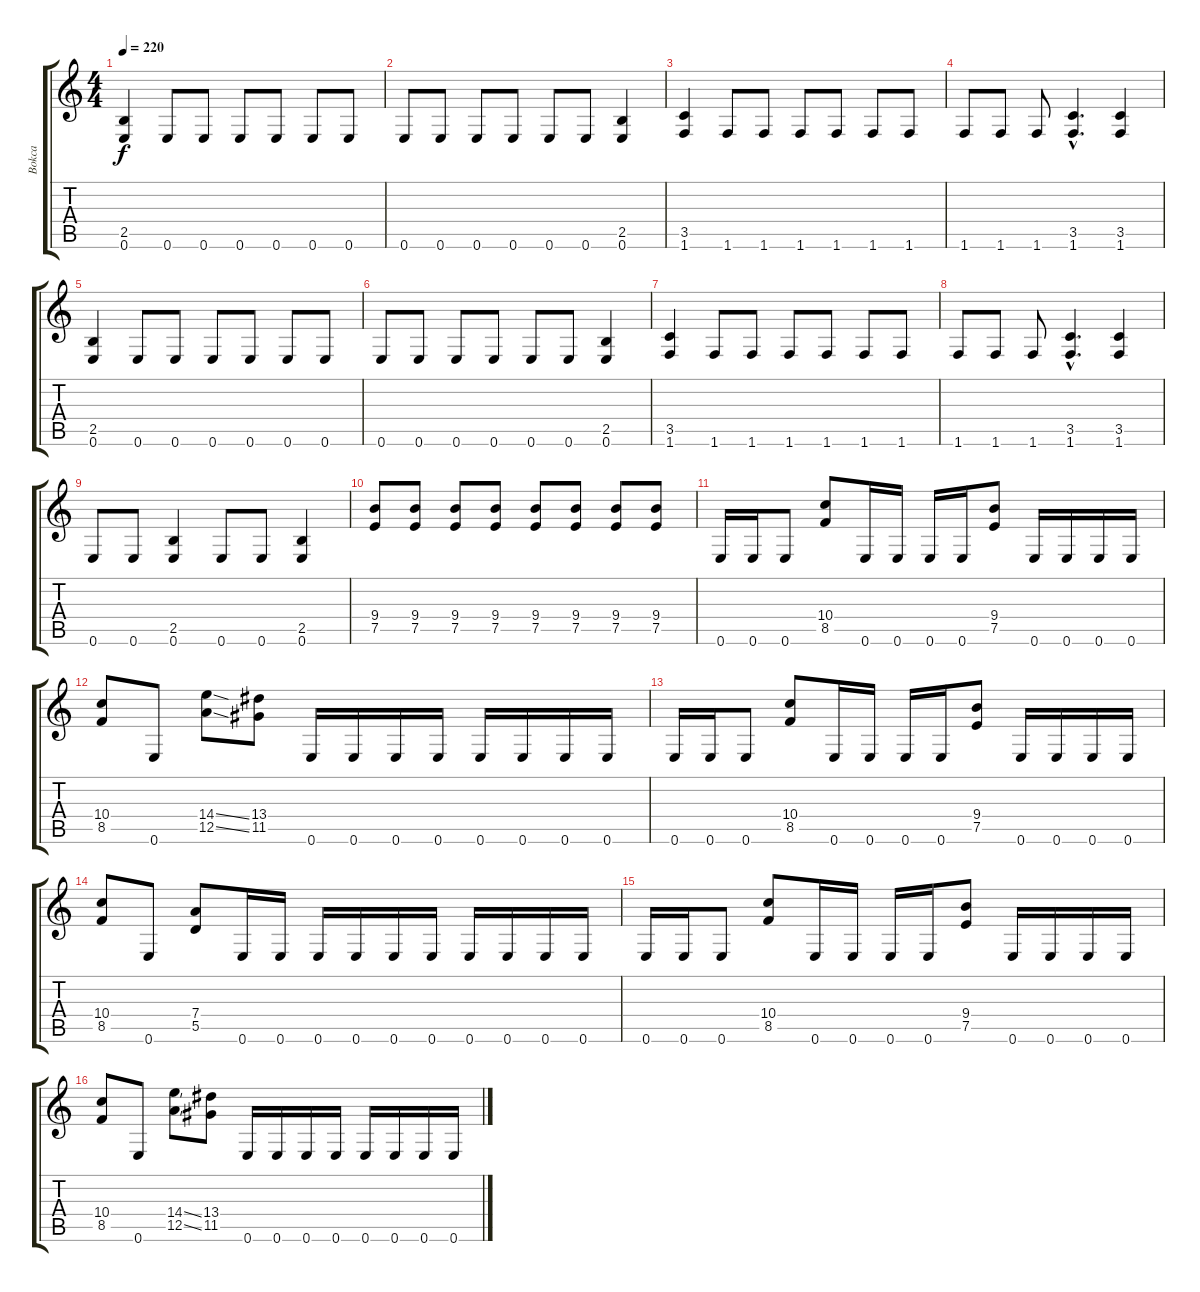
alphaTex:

\track ("Bokca" "Bokca") {instrument distortionguitar}
\staff {score tabs}
\tuning (E4 B3 G3 D3 A2 E2) {hide}
\ts (4 4)
\tempo 220
\clef g2
\ks c
(2.5 0.6).4{dy f volume 16} 0.6.8 0.6.8 0.6.8 0.6.8 0.6.8 0.6.8 |
0.6.8 0.6.8 0.6.8 0.6.8 0.6.8 0.6.8 (2.5 0.6).4 |
(3.5 1.6).4 1.6.8 1.6.8 1.6.8 1.6.8 1.6.8 1.6.8 |
1.6.8 1.6.8 1.6.8 (3.5{hac} 1.6{hac}).4{d} (3.5 1.6).4 |
(2.5 0.6).4 0.6.8 0.6.8 0.6.8 0.6.8 0.6.8 0.6.8 |
0.6.8 0.6.8 0.6.8 0.6.8 0.6.8 0.6.8 (2.5 0.6).4 |
(3.5 1.6).4 1.6.8 1.6.8 1.6.8 1.6.8 1.6.8 1.6.8 |
1.6.8 1.6.8 1.6.8 (3.5{hac} 1.6{hac}).4{d} (3.5 1.6).4 |
0.6.8 0.6.8 (2.5 0.6).4 0.6.8 0.6.8 (2.5 0.6).4 |
(9.4 7.5).8 (9.4 7.5).8 (9.4 7.5).8 (9.4 7.5).8 (9.4 7.5).8 (9.4 7.5).8 (9.4 7.5).8 (9.4 7.5).8 |
0.6.16 0.6.16 0.6.8 (10.4 8.5).8 0.6.16 0.6.16 0.6.16 0.6.16 (9.4 7.5).8 0.6.16 0.6.16 0.6.16 0.6.16 |
(10.4 8.5).8 0.6.8 (14.4{ss} 12.5{ss}).8 (13.4 11.5).8 0.6.16 0.6.16 0.6.16 0.6.16 0.6.16 0.6.16 0.6.16 0.6.16 |
0.6.16 0.6.16 0.6.8 (10.4 8.5).8 0.6.16 0.6.16 0.6.16 0.6.16 (9.4 7.5).8 0.6.16 0.6.16 0.6.16 0.6.16 |
(10.4 8.5).8 0.6.8 (7.4 5.5).8 0.6.16 0.6.16 0.6.16 0.6.16 0.6.16 0.6.16 0.6.16 0.6.16 0.6.16 0.6.16 |
0.6.16 0.6.16 0.6.8 (10.4 8.5).8 0.6.16 0.6.16 0.6.16 0.6.16 (9.4 7.5).8 0.6.16 0.6.16 0.6.16 0.6.16 |
(10.4 8.5).8 0.6.8 (14.4{ss} 12.5{ss}).8 (13.4 11.5).8 0.6.16 0.6.16 0.6.16 0.6.16 0.6.16 0.6.16 0.6.16 0.6.16
